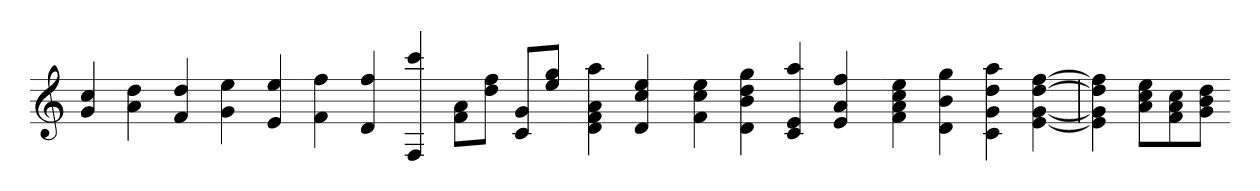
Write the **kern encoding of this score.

**kern
*part1
*staff1
*clefG2
*k[]
=
4g 4cc
4a 4dd
4f 4dd
4g 4ee
4e 4ee
4f 4ff
4d 4ff
4F 4ccc
8f 8aL
8dd 8ffJ
8c 8gL
8ee 8ggJ
=-
4d 4f 4a 4aa
4d 4cc 4ee
=-
4f 4cc 4ee
4d 4b 4dd 4gg
4c 4e 4aa
4e 4a 4ff
=-
4f 4a 4cc 4ee
4d 4b 4gg
4c 4g 4dd 4aa
[4e [4g [4dd [4ff
=
4e] 4g] 4dd] 4ff]
8a 8cc 8eeL
8f 8a 8cc
8g 8b 8ddJ
=-
*-
